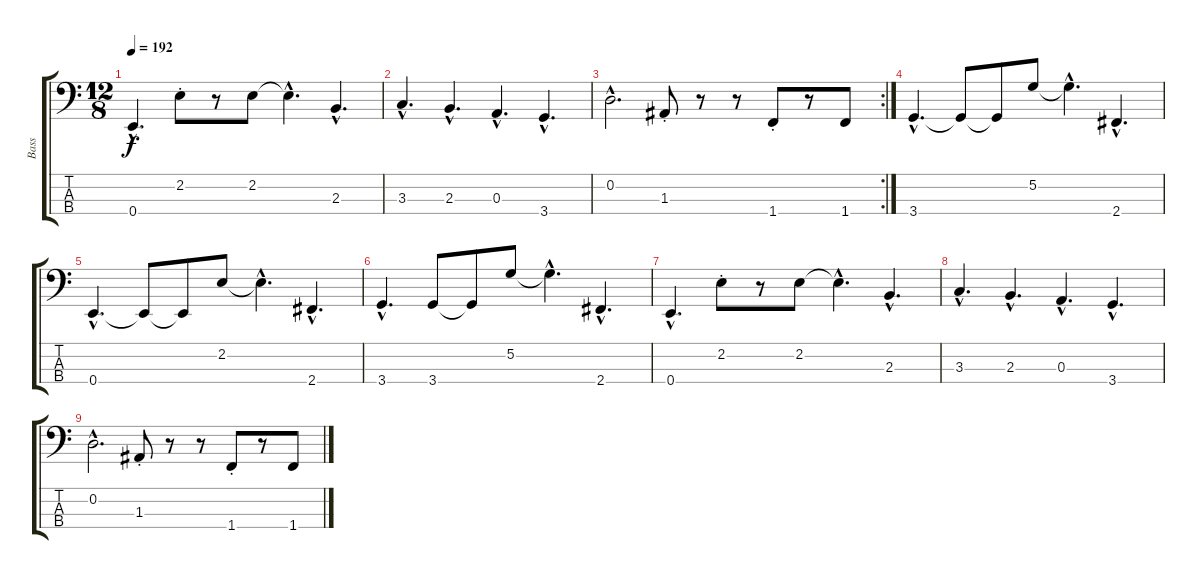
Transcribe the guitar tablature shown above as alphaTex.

\track ("Bass" "Bass") {instrument electricbassfinger}
\staff {score tabs}
\tuning (G2 D2 A1 E1) {hide}
\ts (12 8)
\tempo 192
\clef f4
\ks c
0.4{hac}.4{d dy f} 2.2{st}.8 r.8 2.2.8 2.2{hac t}.4{d} 2.3{hac}.4{d} |
3.3{hac}.4{d} 2.3{hac}.4{d} 0.3{hac}.4{d} 3.4{hac}.4{d} |
\rc 2
0.2{hac}.2{d} 1.3{st}.8 r.8 r.8 1.4{st}.8 r.8 1.4.8 |
3.4{hac}.4{d} 3.4{t}.8 3.4{t}.8 5.2.8 5.2{hac t}.4{d} 2.4{hac}.4{d} |
0.4{hac}.4{d} 0.4{t}.8 0.4{t}.8 2.2.8 2.2{hac t}.4{d} 2.4{hac}.4{d} |
3.4{hac}.4{d} 3.4.8 3.4{t}.8 5.2.8 5.2{hac t}.4{d} 2.4{hac}.4{d} |
0.4{hac}.4{d} 2.2{st}.8 r.8 2.2.8 2.2{hac t}.4{d} 2.3{hac}.4{d} |
3.3{hac}.4{d} 2.3{hac}.4{d} 0.3{hac}.4{d} 3.4{hac}.4{d} |
0.2{hac}.2{d} 1.3{st}.8 r.8 r.8 1.4{st}.8 r.8 1.4.8
